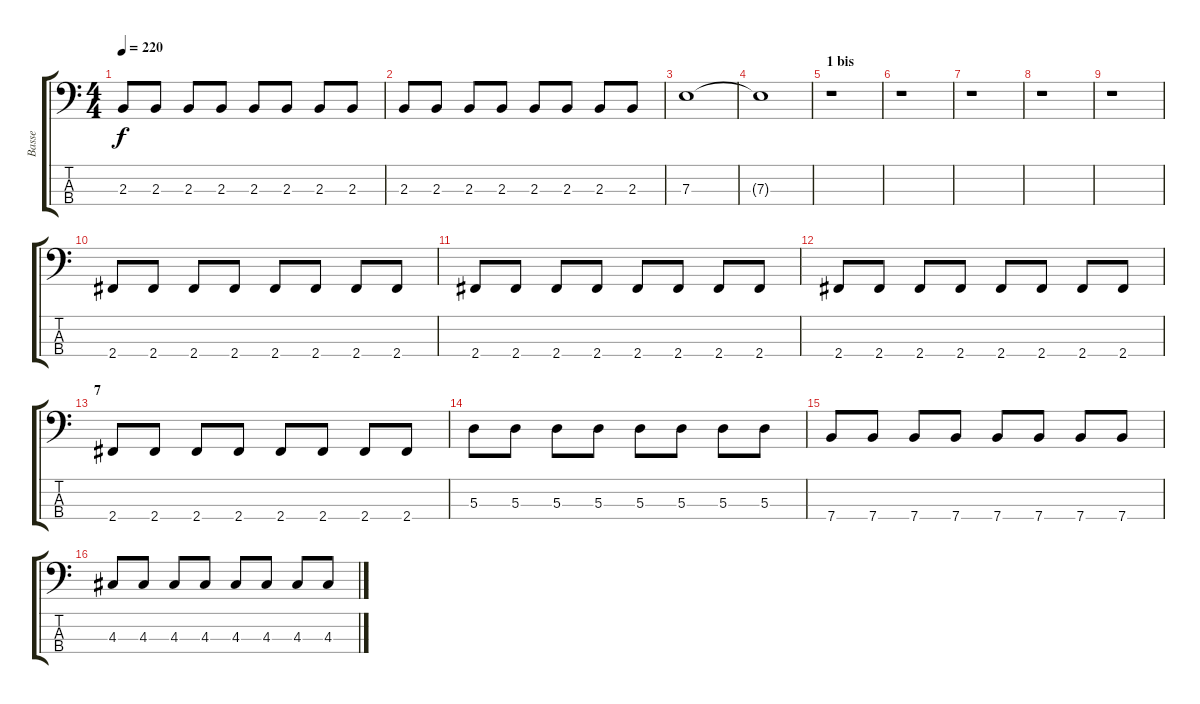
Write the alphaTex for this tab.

\track ("Basse" "Basse") {instrument electricbassfinger}
\staff {score tabs}
\tuning (G2 D2 A1 E1) {hide}
\ts (4 4)
\tempo 220
\clef f4
\ks c
2.3.8{dy f} 2.3.8 2.3.8 2.3.8 2.3.8 2.3.8 2.3.8 2.3.8 |
2.3.8 2.3.8 2.3.8 2.3.8 2.3.8 2.3.8 2.3.8 2.3.8 |
7.3.1 |
7.3{t}.1 |
\section ("" "1 bis")
r.1 |
r.1 |
r.1 |
r.1 |
r.1 |
2.4.8{volume 16} 2.4.8 2.4.8 2.4.8 2.4.8 2.4.8 2.4.8 2.4.8 |
2.4.8 2.4.8 2.4.8 2.4.8 2.4.8 2.4.8 2.4.8 2.4.8 |
2.4.8 2.4.8 2.4.8 2.4.8 2.4.8 2.4.8 2.4.8 2.4.8 |
\section ("" "7")
2.4.8 2.4.8 2.4.8 2.4.8 2.4.8 2.4.8 2.4.8 2.4.8 |
5.3.8 5.3.8 5.3.8 5.3.8 5.3.8 5.3.8 5.3.8 5.3.8 |
7.4.8 7.4.8 7.4.8 7.4.8 7.4.8 7.4.8 7.4.8 7.4.8 |
4.3.8 4.3.8 4.3.8 4.3.8 4.3.8 4.3.8 4.3.8 4.3.8
